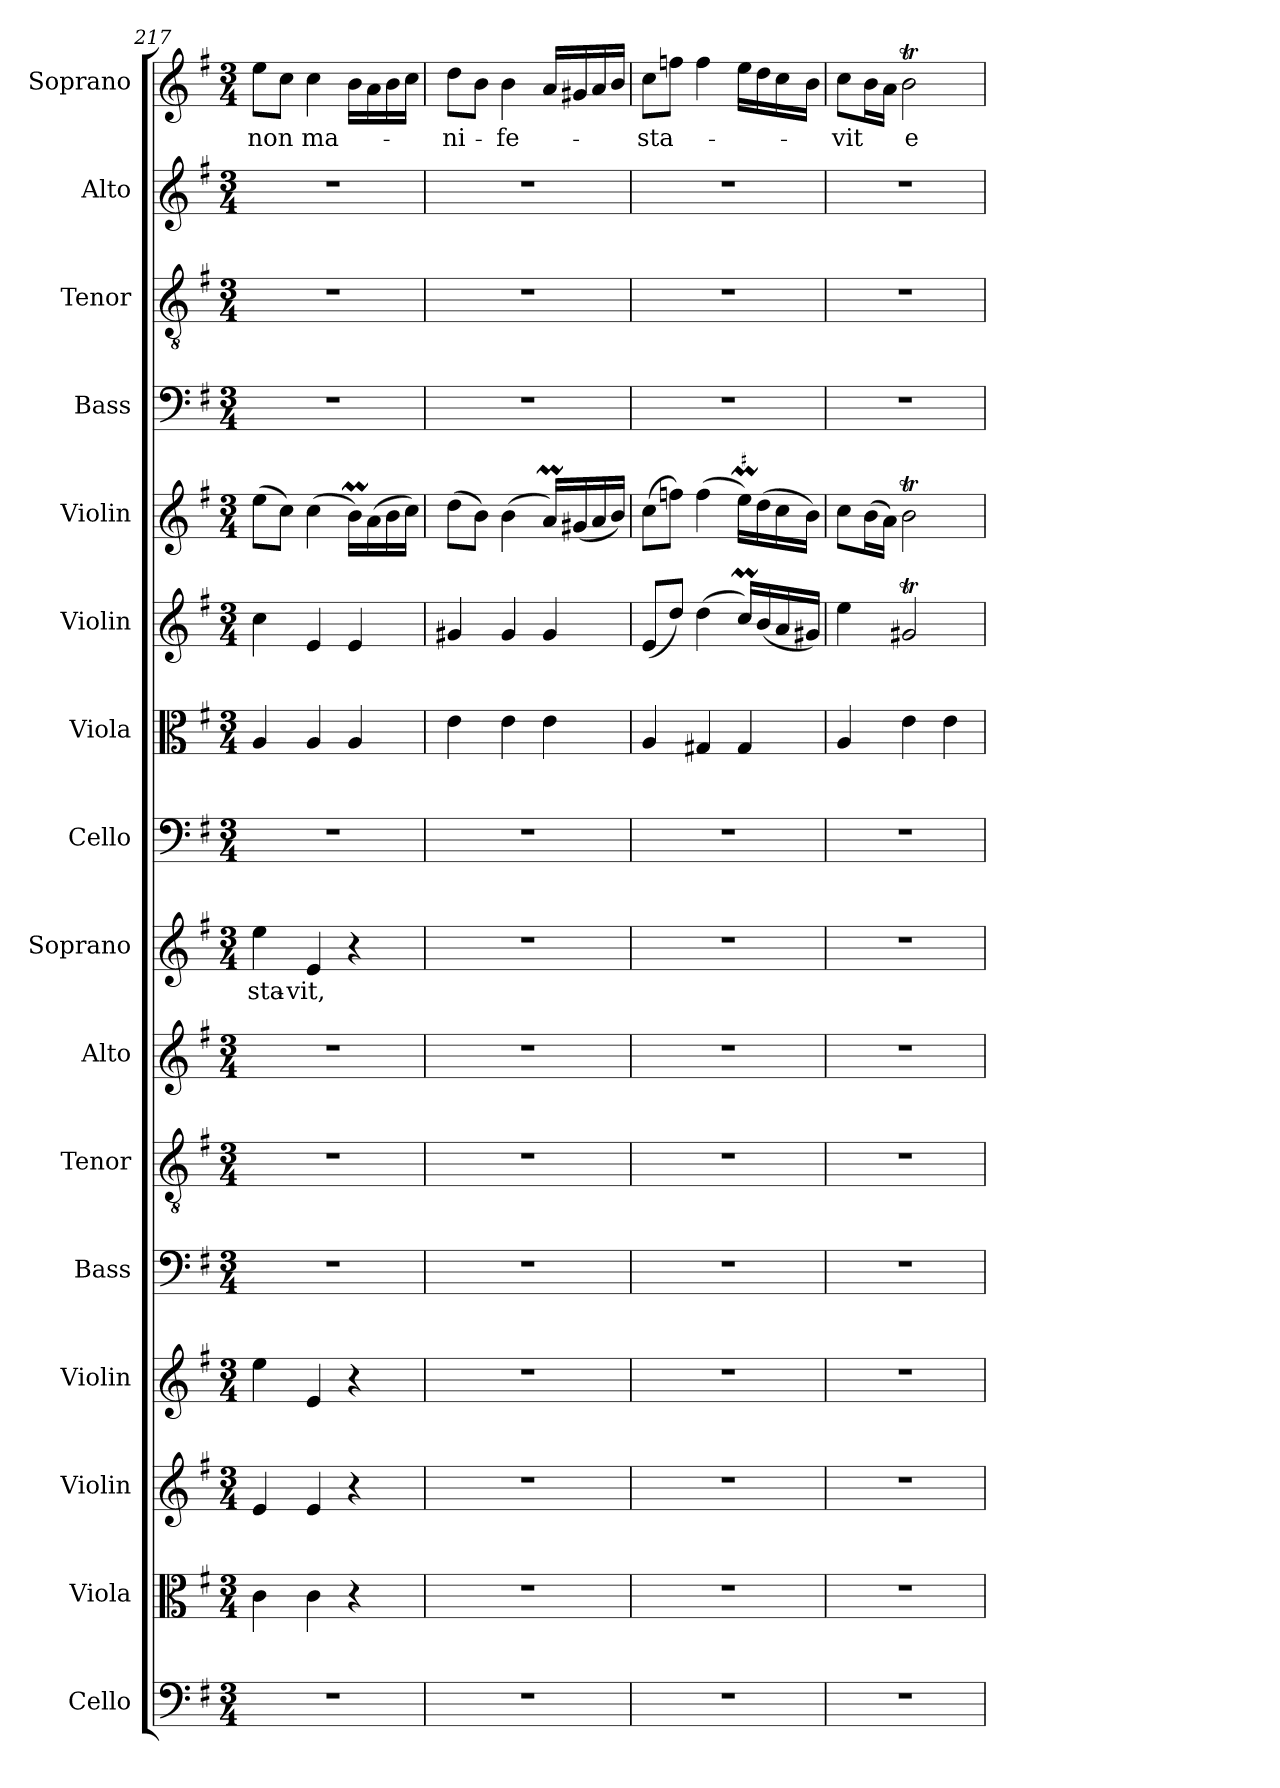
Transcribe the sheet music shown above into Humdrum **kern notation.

**kern	**kern	**kern	**kern	**kern	**kern	**kern	**kern	**text	**kern	**kern	**kern	**kern	**kern	**kern	**kern	**kern	**text
*part16	*part15	*part14	*part13	*part12	*part11	*part10	*part9	*part9	*part8	*part7	*part6	*part5	*part4	*part3	*part2	*part1	*part1
*staff16	*staff15	*staff14	*staff13	*staff12	*staff11	*staff10	*staff9	*staff9	*staff8	*staff7	*staff6	*staff5	*staff4	*staff3	*staff2	*staff1	*staff1
*I"Cello	*I"Viola	*I"Violin	*I"Violin	*I"Bass	*I"Tenor	*I"Alto	*I"Soprano	*	*I"Cello	*I"Viola	*I"Violin	*I"Violin	*I"Bass	*I"Tenor	*I"Alto	*I"Soprano	*
*	*I'Vla.	*I'Vln.	*I'Vln.	*I'B	*I'T	*I'A	*I'S	*	*	*I'Vla.	*I'Vln.	*I'Vln.	*I'B	*I'T	*I'A	*I'S	*
*clefF4	*clefC3	*clefG2	*clefG2	*clefF4	*clefGv2	*clefG2	*clefG2	*	*clefF4	*clefC3	*clefG2	*clefG2	*clefF4	*clefGv2	*clefG2	*clefG2	*
*k[f#]	*k[f#]	*k[f#]	*k[f#]	*k[f#]	*k[f#]	*k[f#]	*k[f#]	*	*k[f#]	*k[f#]	*k[f#]	*k[f#]	*k[f#]	*k[f#]	*k[f#]	*k[f#]	*
*e:	*e:	*e:	*e:	*e:	*e:	*e:	*e:	*	*e:	*e:	*e:	*e:	*e:	*e:	*e:	*e:	*
*M3/4	*M3/4	*M3/4	*M3/4	*M3/4	*M3/4	*M3/4	*M3/4	*	*M3/4	*M3/4	*M3/4	*M3/4	*M3/4	*M3/4	*M3/4	*M3/4	*
=217	=217	=217	=217	=217	=217	=217	=217	=217	=217	=217	=217	=217	=217	=217	=217	=217	=217
!	!	!	!	!	!	!	!	!LO:LY:b	!	!	!	!	!	!	!	!	!
!	!	!	!	!	!	!	!	!	!	!	!	!	!	!	!	!	!LO:LY:b
2.r	4c\	4e/	4ee\	2.r	2.r	2.r	4ee\	-sta-	2.r	4A/	4cc\	(>8ee\L	2.r	2.r	2.r	8ee\L	non
.	.	.	.	.	.	.	.	.	.	.	.	8cc\J)	.	.	.	8cc\J	.
!	!	!	!	!	!	!	!	!LO:LY:b	!	!	!	!	!	!	!	!	!
!	!	!	!	!	!	!	!	!	!	!	!	!	!	!	!	!	!LO:LY:b
.	4c\	4e/	4e/	.	.	.	4e/	-vit,	.	4A/	4e/	(>4cc\	.	.	.	4cc\	ma-
.	4r	4r	4r	.	.	.	4r	.	.	4A/	4e/	16bm\LL)	.	.	.	16b\LL	.
.	.	.	.	.	.	.	.	.	.	.	.	(>16a\	.	.	.	16a\	.
.	.	.	.	.	.	.	.	.	.	.	.	16b\	.	.	.	16b\	.
.	.	.	.	.	.	.	.	.	.	.	.	16cc\JJ)	.	.	.	16cc\JJ	.
=218	=218	=218	=218	=218	=218	=218	=218	=218	=218	=218	=218	=218	=218	=218	=218	=218	=218
!	!	!	!	!	!	!	!	!	!	!	!	!	!	!	!	!	!LO:LY:b
2.r	2.r	2.r	2.r	2.r	2.r	2.r	2.r	.	2.r	4e\	4g#X/	(>8dd\L	2.r	2.r	2.r	8dd\L	-ni-
.	.	.	.	.	.	.	.	.	.	.	.	8b\J)	.	.	.	8b\J	.
!	!	!	!	!	!	!	!	!	!	!	!	!	!	!	!	!	!LO:LY:b
.	.	.	.	.	.	.	.	.	.	4e\	4g#/	(>4b\	.	.	.	4b\	-fe-
.	.	.	.	.	.	.	.	.	.	4e\	4g#/	16aM/LL)	.	.	.	16a/LL	.
.	.	.	.	.	.	.	.	.	.	.	.	(<16g#X/	.	.	.	16g#X/	.
.	.	.	.	.	.	.	.	.	.	.	.	16a/	.	.	.	16a/	.
.	.	.	.	.	.	.	.	.	.	.	.	16b/JJ)	.	.	.	16b/JJ	.
=219	=219	=219	=219	=219	=219	=219	=219	=219	=219	=219	=219	=219	=219	=219	=219	=219	=219
!	!	!	!	!	!	!	!	!	!	!	!	!	!	!	!	!	!LO:LY:b
2.r	2.r	2.r	2.r	2.r	2.r	2.r	2.r	.	2.r	4A/	(<8e/L	(>8cc\L	2.r	2.r	2.r	8cc\L	-sta-
.	.	.	.	.	.	.	.	.	.	.	8dd/J)	8ffn\J)	.	.	.	8ffn\J	.
.	.	.	.	.	.	.	.	.	.	4G#X/	(>4dd\	(>4ff\	.	.	.	4ff\	.
.	.	.	.	.	.	.	.	.	.	4G#/	16ccM/LL)	16eeM\LL)	.	.	.	16ee\LL	.
.	.	.	.	.	.	.	.	.	.	.	(<16b/	(>16dd\	.	.	.	16dd\	.
.	.	.	.	.	.	.	.	.	.	.	16a/	16cc\	.	.	.	16cc\	.
.	.	.	.	.	.	.	.	.	.	.	16g#X/JJ)	16b\JJ)	.	.	.	16b\JJ	.
=220	=220	=220	=220	=220	=220	=220	=220	=220	=220	=220	=220	=220	=220	=220	=220	=220	=220
!	!	!	!	!	!	!	!	!	!	!	!	!	!	!	!	!	!LO:LY:b
2.r	2.r	2.r	2.r	2.r	2.r	2.r	2.r	.	2.r	4A/	4ee\	8cc\L	2.r	2.r	2.r	8cc\L	-vit
.	.	.	.	.	.	.	.	.	.	.	.	(>16b\L	.	.	.	16b\L	.
.	.	.	.	.	.	.	.	.	.	.	.	16a\JJ)	.	.	.	16a\JJ	.
!	!	!	!	!	!	!	!	!	!	!	!	!	!	!	!	!	!LO:LY:b
.	.	.	.	.	.	.	.	.	.	4e\	2g#Xt/	2bt\	.	.	.	2bt\	e-
.	.	.	.	.	.	.	.	.	.	4e\	.	.	.	.	.	.	.
=	=	=	=	=	=	=	=	=	=	=	=	=	=	=	=	=	=
*-	*-	*-	*-	*-	*-	*-	*-	*-	*-	*-	*-	*-	*-	*-	*-	*-	*-
